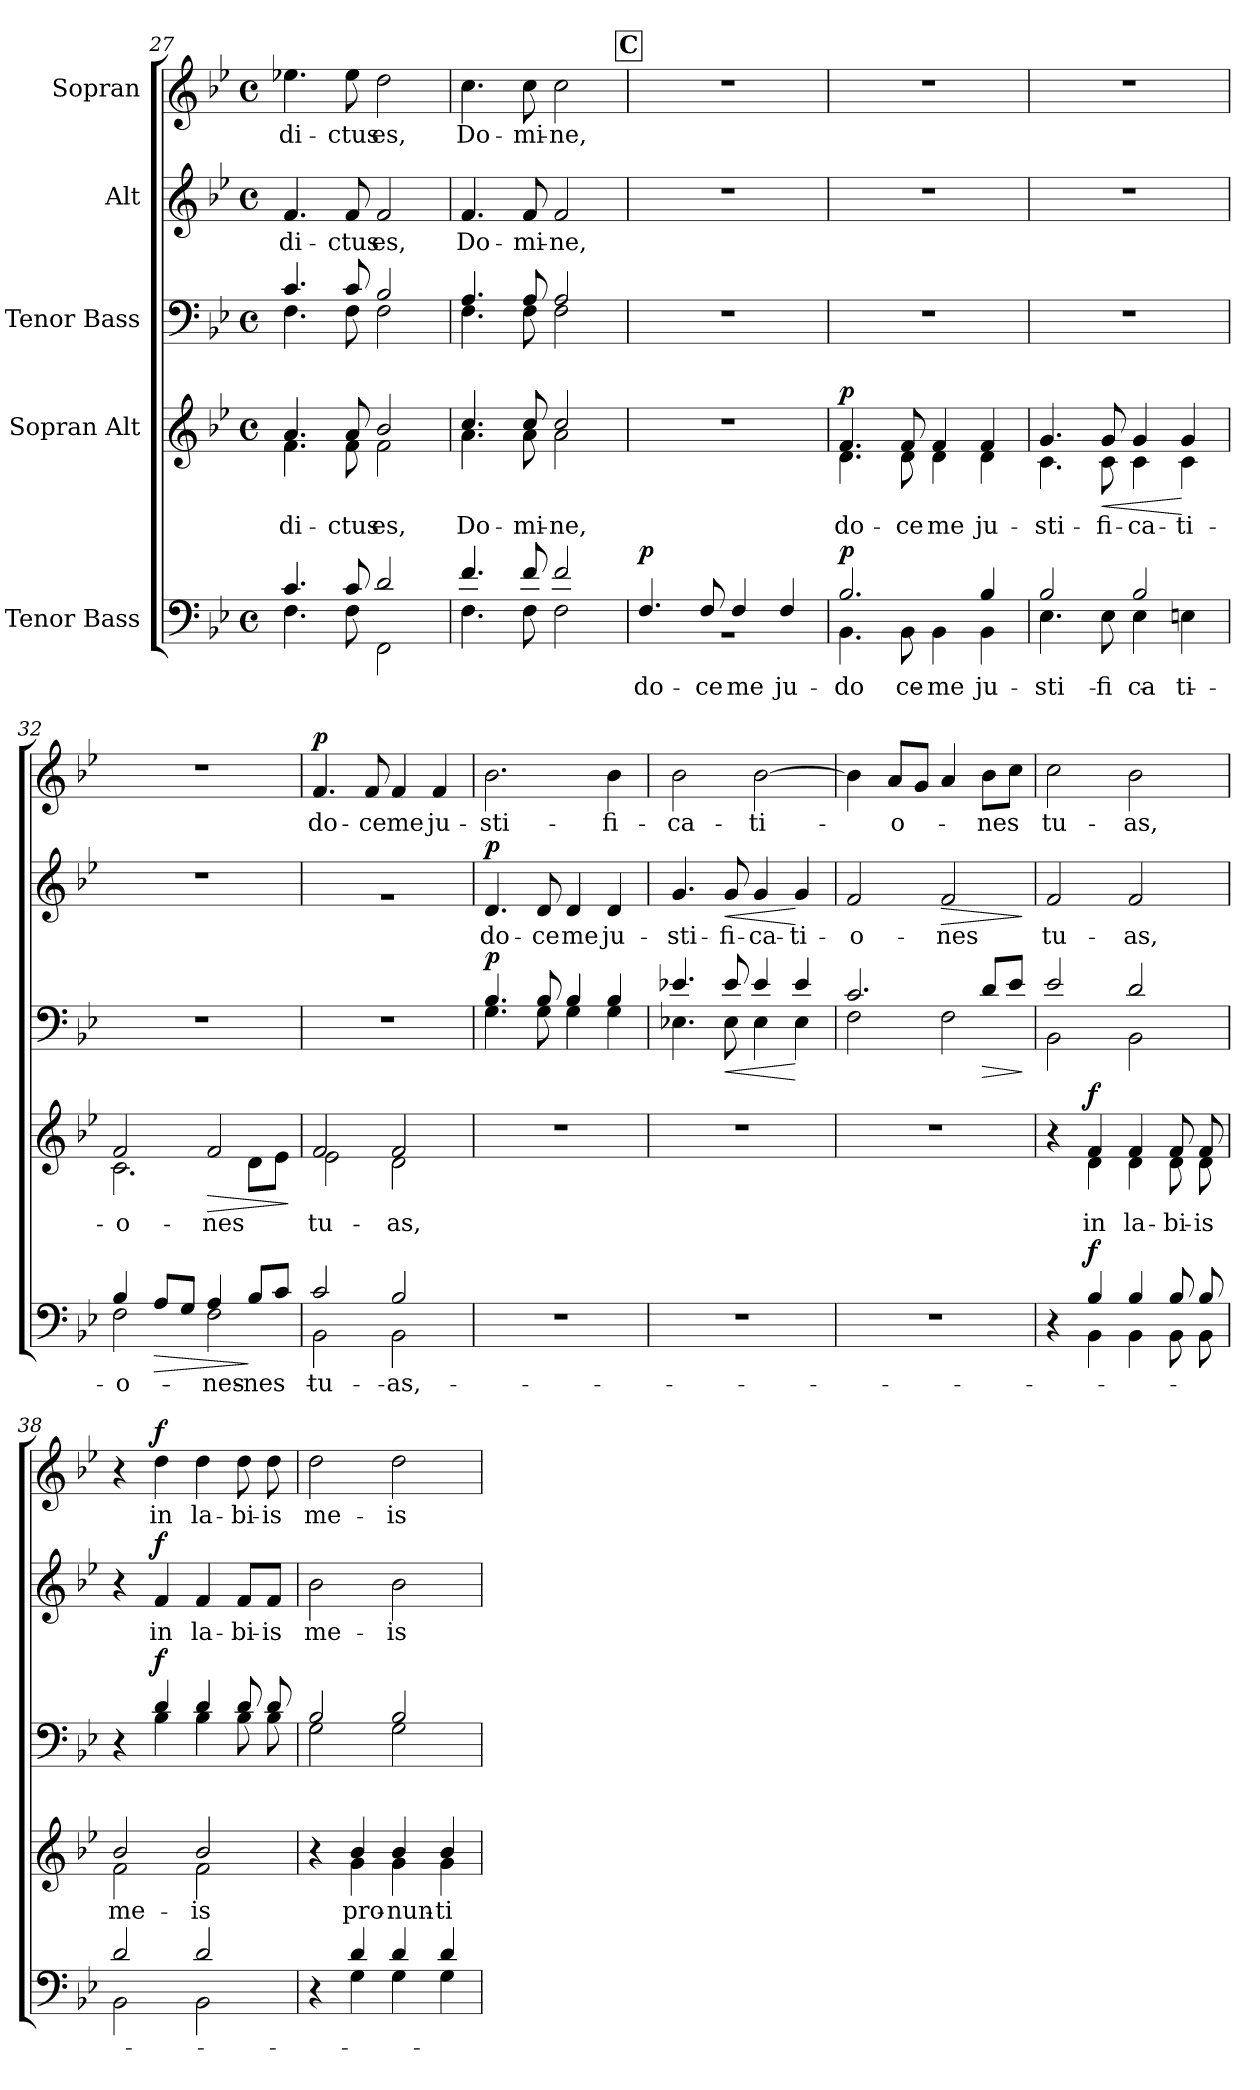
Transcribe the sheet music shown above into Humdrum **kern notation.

**kern	**text	**dynam	**kern	**text	**dynam	**kern	**dynam	**kern	**text	**dynam	**kern	**text	**dynam
*part5	*part5	*part5	*part4	*part4	*part4	*part3	*part3	*part2	*part2	*part2	*part1	*part1	*part1
*staff5	*staff5	*staff5	*staff4	*staff4	*staff4	*staff3	*staff3	*staff2	*staff2	*staff2	*staff1	*staff1	*staff1
*I"Tenor Bass	*	*	*I"Sopran Alt	*	*	*I"Tenor Bass	*	*I"Alt	*	*	*I"Sopran	*	*
*clefF4	*	*	*clefG2	*	*	*clefF4	*	*clefG2	*	*	*clefG2	*	*
*k[b-e-]	*	*	*k[b-e-]	*	*	*k[b-e-]	*	*k[b-e-]	*	*	*k[b-e-]	*	*
*M4/4	*	*	*M4/4	*	*	*M4/4	*	*M4/4	*	*	*M4/4	*	*
*met(c)	*	*	*met(c)	*	*	*met(c)	*	*met(c)	*	*	*met(c)	*	*
=27	=27	=27	=27	=27	=27	=27	=27	=27	=27	=27	=27	=27	=27
*^	*	*	*	*	*	*	*	*	*	*	*	*	*
!	!	!	!	!	!LO:LY:b	!	!	!	!	!LO:LY:b	!	!	!LO:LY:b	!
*	*	*	*	*^	*	*	*^	*	*	*	*	*	*	*
4.c/	4.F\	.	.	4.a/	4.f\	-di-	.	4.c/	4.F\	.	4.f/	-di-	.	4.ee-X\	-di-	.
!	!	!	!	!	!	!LO:LY:b	!	!	!	!	!	!LO:LY:b	!	!	!LO:LY:b	!
8c/	8F\	.	.	8a/	8f\	-ctus	.	8c/	8F\	.	8f/	-ctus	.	8ee-\	-ctus	.
!	!	!	!	!	!	!LO:LY:b	!	!	!	!	!	!LO:LY:b	!	!	!LO:LY:b	!
2d/	2FF\	.	.	2b-/	2f\	es,	.	2B-/	2F\	.	2f/	es,	.	2dd\	es,	.
=28	=28	=28	=28	=28	=28	=28	=28	=28	=28	=28	=28	=28	=28	=28	=28	=28
!	!	!	!	!	!	!LO:LY:b	!	!	!	!	!	!LO:LY:b	!	!	!LO:LY:b	!
4.f/	4.F\	.	.	4.cc/	4.a\	Do-	.	4.A/	4.F\	.	4.f/	Do-	.	4.cc\	Do-	.
!	!	!	!	!	!	!LO:LY:b	!	!	!	!	!	!LO:LY:b	!	!	!LO:LY:b	!
8f/	8F\	.	.	8cc/	8a\	-mi-	.	8A/	8F\	.	8f/	-mi-	.	8cc\	-mi-	.
!	!	!	!	!	!	!LO:LY:b	!	!	!	!	!	!LO:LY:b	!	!	!LO:LY:b	!
2f/	2F\	.	.	2cc/	2a\	-ne,	.	2A/	2F\	.	2f/	-ne,	.	2cc\	-ne,	.
!!LO:REH:place=s1:a:B:fs=14:t=C
=29	=29	=29	=29	=29	=29	=29	=29	=29	=29	=29	=29	=29	=29	=29	=29	=29
!	!	!LO:LY:b	!LO:DY:a	!	!	!	!	!	!	!	!	!	!	!	!	!
*	*	*	*	*v	*v	*	*	*	*	*	*	*	*	*	*	*
*	*	*	*	*	*	*	*v	*v	*	*	*	*	*	*	*
4.F/	1r	do-	p	1r	.	.	1r	.	1r	.	.	1r	.	.
!	!	!LO:LY:b	!	!	!	!	!	!	!	!	!	!	!	!
8F/	.	-ce	.	.	.	.	.	.	.	.	.	.	.	.
!	!	!LO:LY:b	!	!	!	!	!	!	!	!	!	!	!	!
4F/	.	me	.	.	.	.	.	.	.	.	.	.	.	.
!	!	!LO:LY:b	!	!	!	!	!	!	!	!	!	!	!	!
4F/	.	ju-	.	.	.	.	.	.	.	.	.	.	.	.
=30	=30	=30	=30	=30	=30	=30	=30	=30	=30	=30	=30	=30	=30	=30
!	!	!LO:LY:b	!	!	!	!	!	!	!	!	!	!	!	!
!	!	!LO:LY:b	!LO:DY:b	!	!LO:LY:b	!LO:DY:a	!	!	!	!	!	!	!	!
*	*	*	*	*^	*	*	*	*	*	*	*	*	*	*
2.B-/	4.BB-\	do-	p	4.f/	4.d\	do-	p	1r	.	1r	.	.	1r	.	.
!	!	!LO:LY:b	!	!	!	!LO:LY:b	!	!	!	!	!	!	!	!	!
.	8BB-\	-ce	.	8f/	8d\	-ce	.	.	.	.	.	.	.	.	.
!	!	!LO:LY:b	!	!	!	!LO:LY:b	!	!	!	!	!	!	!	!	!
.	4BB-\	me	.	4f/	4d\	me	.	.	.	.	.	.	.	.	.
!	!	!LO:LY:b	!	!	!	!	!	!	!	!	!	!	!	!	!
!	!	!LO:LY:b	!	!	!	!LO:LY:b	!	!	!	!	!	!	!	!	!
4B-/	4BB-\	ju-	.	4f/	4d\	ju-	.	.	.	.	.	.	.	.	.
=31	=31	=31	=31	=31	=31	=31	=31	=31	=31	=31	=31	=31	=31	=31	=31
!	!	!LO:LY:b	!	!	!	!	!	!	!	!	!	!	!	!	!
!	!	!LO:LY:b	!	!	!	!LO:LY:b	!	!	!	!	!	!	!	!	!
2B-/	4.E-\	-sti-	.	4.g/	4.c\	-sti-	.	1r	.	1r	.	.	1r	.	.
!	!	!LO:LY:b	!	!	!	!LO:LY:b	!LO:HP:b	!	!	!	!	!	!	!	!
.	8E-\	-fi-	.	8g/	8c\	-fi-	<	.	.	.	.	.	.	.	.
!	!	!LO:LY:b	!	!	!	!	!	!	!	!	!	!	!	!	!
!	!	!LO:LY:b	!	!	!	!LO:LY:b	!	!	!	!	!	!	!	!	!
2B-/	4E-\	-ca-	.	4g/	4c\	-ca-	.	.	.	.	.	.	.	.	.
!	!	!LO:LY:b	!	!	!	!LO:LY:b	!	!	!	!	!	!	!	!	!
.	4En\	-ti-	.	4g/	4c\	-ti-	[	.	.	.	.	.	.	.	.
!!LO:LB:g=z
=32	=32	=32	=32	=32	=32	=32	=32	=32	=32	=32	=32	=32	=32	=32	=32
!	!	!LO:LY:b	!	!	!	!	!	!	!	!	!	!	!	!	!
!	!	!LO:LY:b	!	!	!	!LO:LY:b	!	!	!	!	!	!	!	!	!
4B-/	2F\	-o-	.	2f/	2.c\	-o-	.	1r	.	1r	.	.	1r	.	.
!	!	!	!LO:HP:b	!	!	!	!	!	!	!	!	!	!	!	!
8A/L	.	.	>	.	.	.	.	.	.	.	.	.	.	.	.
8G/J	.	.	.	.	.	.	.	.	.	.	.	.	.	.	.
!	!	!LO:LY:b	!	!	!	!LO:LY:b	!LO:HP:b	!	!	!	!	!	!	!	!
4A/	2F\	-nes	.	2f/	.	-nes	>	.	.	.	.	.	.	.	.
!	!	!LO:LY:b	!	!	!	!	!	!	!	!	!	!	!	!	!
8B-/L	.	-nes	]	.	8d\L	.	.	.	.	.	.	.	.	.	.
8c/J	.	.	.	.	8e-\J	.	.	.	.	.	.	.	.	.	.
*v	*v	*	*	*	*	*	*	*	*	*	*	*	*	*	*
*	*	*	*v	*v	*	*	*	*	*	*	*	*	*	*
.	.	.	.	.	]	.	.	.	.	.	.	.	.
=33	=33	=33	=33	=33	=33	=33	=33	=33	=33	=33	=33	=33	=33
!	!LO:LY:b	!	!	!	!	!	!	!	!	!	!	!	!
*^	*	*	*	*	*	*	*	*	*	*	*	*	*
!	!	!LO:LY:b	!	!	!LO:LY:b	!	!	!	!	!	!	!	!LO:LY:b	!LO:DY:a
*	*	*	*	*^	*	*	*	*	*	*	*	*	*	*
2c/	2BB-\	tu-	.	2f/	2e-\	tu-	.	1r	.	1rg	.	.	4.f/	do-	p
!	!	!	!	!	!	!	!	!	!	!	!	!	!	!LO:LY:b	!
.	.	.	.	.	.	.	.	.	.	.	.	.	8f/	-ce	.
!	!	!LO:LY:b	!	!	!	!	!	!	!	!	!	!	!	!	!
!	!	!LO:LY:b	!	!	!	!LO:LY:b	!	!	!	!	!	!	!	!LO:LY:b	!
2B-/	2BB-\	-as,	.	2f/	2d\	-as,	.	.	.	.	.	.	4f/	me	.
!	!	!	!	!	!	!	!	!	!	!	!	!	!	!LO:LY:b	!
.	.	.	.	.	.	.	.	.	.	.	.	.	4f/	ju-	.
*v	*v	*	*	*	*	*	*	*	*	*	*	*	*	*	*
*	*	*	*v	*v	*	*	*	*	*	*	*	*	*	*
=34	=34	=34	=34	=34	=34	=34	=34	=34	=34	=34	=34	=34	=34
*	*	*	*	*	*	*^	*	*	*	*	*	*	*
!	!	!	!	!	!	!	!	!LO:DY:a	!	!LO:LY:b	!LO:DY:a	!	!LO:LY:b	!
1r	.	.	1r	.	.	4.B-/	4.G\	p	4.d/	do-	p	2.b-\	-sti-	.
!	!	!	!	!	!	!	!	!	!	!LO:LY:b	!	!	!	!
.	.	.	.	.	.	8B-/	8G\	.	8d/	-ce	.	.	.	.
!	!	!	!	!	!	!	!	!	!	!LO:LY:b	!	!	!	!
.	.	.	.	.	.	4B-/	4G\	.	4d/	me	.	.	.	.
!	!	!	!	!	!	!	!	!	!	!LO:LY:b	!	!	!LO:LY:b	!
.	.	.	.	.	.	4B-/	4G\	.	4d/	ju-	.	4b-\	-fi-	.
=35	=35	=35	=35	=35	=35	=35	=35	=35	=35	=35	=35	=35	=35	=35
!	!	!	!	!	!	!	!	!	!	!LO:LY:b	!	!	!LO:LY:b	!
1r	.	.	1r	.	.	4.e-X/	4.E-X\	.	4.g/	-sti-	.	2b-\	-ca-	.
!	!	!	!	!	!	!	!	!LO:HP:b	!	!LO:LY:b	!LO:HP:b	!	!	!
.	.	.	.	.	.	8e-/	8E-\	<	8g/	-fi-	<	.	.	.
!	!	!	!	!	!	!	!	!	!	!LO:LY:b	!	!	!LO:LY:b	!
.	.	.	.	.	.	4e-/	4E-\	.	4g/	-ca-	.	[2b-\	-ti-	.
!	!	!	!	!	!	!	!	!	!	!LO:LY:b	!	!	!	!
.	.	.	.	.	.	4e-/	4E-\	[	4g/	-ti-	[	.	.	.
=36	=36	=36	=36	=36	=36	=36	=36	=36	=36	=36	=36	=36	=36	=36
!	!	!	!	!	!	!	!	!	!	!LO:LY:b	!	!	!	!
1r	.	.	1r	.	.	2.c/	2F\	.	2f/	-o-	.	4b-\]	.	.
!	!	!	!	!	!	!	!	!	!	!	!	!	!LO:LY:b	!
.	.	.	.	.	.	.	.	.	.	.	.	8a/L	-o-	.
.	.	.	.	.	.	.	.	.	.	.	.	8g/J	.	.
!	!	!	!	!	!	!	!	!	!	!LO:LY:b	!LO:HP:b	!	!	!
.	.	.	.	.	.	.	2F\	.	2f/	-nes	>	4a/	.	.
!	!	!	!	!	!	!	!	!LO:HP:b	!	!	!	!	!LO:LY:b	!
.	.	.	.	.	.	8d/L	.	>	.	.	.	8b-\L	-nes	.
.	.	.	.	.	.	8e-/J	.	.	.	.	.	8cc\J	.	.
*	*	*	*	*	*	*v	*v	*	*	*	*	*	*	*
.	.	.	.	.	.	.	]	.	.	]	.	.	.
=37	=37	=37	=37	=37	=37	=37	=37	=37	=37	=37	=37	=37	=37
*^	*	*	*^	*	*	*^	*	*	*	*	*	*	*
!	!	!	!	!	!	!	!	!	!	!	!	!LO:LY:b	!	!	!LO:LY:b	!
4r	4ryy	.	.	4r	4ryy	.	.	2e-/	2BB-\	.	2f/	tu-	.	2cc\	tu-	.
!	!	!	!LO:DY:a	!	!	!LO:LY:b	!LO:DY:a	!	!	!	!	!	!	!	!	!
4B-/	4BB-\	.	f	4f/	4d\	in	f	.	.	.	.	.	.	.	.	.
!	!	!	!	!	!	!LO:LY:b	!	!	!	!	!	!LO:LY:b	!	!	!LO:LY:b	!
4B-/	4BB-\	.	.	4f/	4d\	la-	.	2d/	2BB-\	.	2f/	-as,	.	2b-\	-as,	.
!	!	!	!	!	!	!LO:LY:b	!	!	!	!	!	!	!	!	!	!
8B-/	8BB-\	.	.	8f/	8d\	-bi-	.	.	.	.	.	.	.	.	.	.
!	!	!	!	!	!	!LO:LY:b	!	!	!	!	!	!	!	!	!	!
8B-/	8BB-\	.	.	8f/	8d\	-is	.	.	.	.	.	.	.	.	.	.
!!LO:PB:g=z
=38	=38	=38	=38	=38	=38	=38	=38	=38	=38	=38	=38	=38	=38	=38	=38	=38
!	!	!	!	!	!	!LO:LY:b	!	!	!	!	!	!	!	!	!	!
2d/	2BB-\	.	.	2b-/	2f\	me-	.	4r	4ryy	.	4r	.	.	4r	.	.
!	!	!	!	!	!	!	!	!	!	!LO:DY:a	!	!LO:LY:b	!LO:DY:a	!	!LO:LY:b	!LO:DY:a
.	.	.	.	.	.	.	.	4d/	4B-\	f	4f/	in	f	4dd\	in	f
!	!	!	!	!	!	!LO:LY:b	!	!	!	!	!	!LO:LY:b	!	!	!LO:LY:b	!
2d/	2BB-\	.	.	2b-/	2f\	-is	.	4d/	4B-\	.	4f/	la-	.	4dd\	la-	.
!	!	!	!	!	!	!	!	!	!	!	!	!LO:LY:b	!	!	!LO:LY:b	!
.	.	.	.	.	.	.	.	8d/	8B-\	.	8f/L	-bi-	.	8dd\	-bi-	.
!	!	!	!	!	!	!	!	!	!	!	!	!LO:LY:b	!	!	!LO:LY:b	!
.	.	.	.	.	.	.	.	8d/	8B-\	.	8f/J	-is	.	8dd\	-is	.
=39	=39	=39	=39	=39	=39	=39	=39	=39	=39	=39	=39	=39	=39	=39	=39	=39
!	!	!	!	!	!	!	!	!	!	!	!	!LO:LY:b	!	!	!LO:LY:b	!
4r	4ryy	.	.	4r	4ryy	.	.	2B-/	2G\	.	2b-\	me-	.	2dd\	me-	.
!	!	!	!	!	!	!LO:LY:b	!	!	!	!	!	!	!	!	!	!
4d/	4G\	.	.	4b-/	4g\	pro-	.	.	.	.	.	.	.	.	.	.
!	!	!	!	!	!	!LO:LY:b	!	!	!	!	!	!LO:LY:b	!	!	!LO:LY:b	!
4d/	4G\	.	.	4b-/	4g\	-nun-	.	2B-/	2G\	.	2b-\	-is	.	2dd\	-is	.
!	!	!	!	!	!	!LO:LY:b	!	!	!	!	!	!	!	!	!	!
4d/	4G\	.	.	4b-/	4g\	-ti-	.	.	.	.	.	.	.	.	.	.
*v	*v	*	*	*	*	*	*	*v	*v	*	*	*	*	*	*	*
*	*	*	*v	*v	*	*	*	*	*	*	*	*	*	*
=	=	=	=	=	=	=	=	=	=	=	=	=	=
*-	*-	*-	*-	*-	*-	*-	*-	*-	*-	*-	*-	*-	*-
